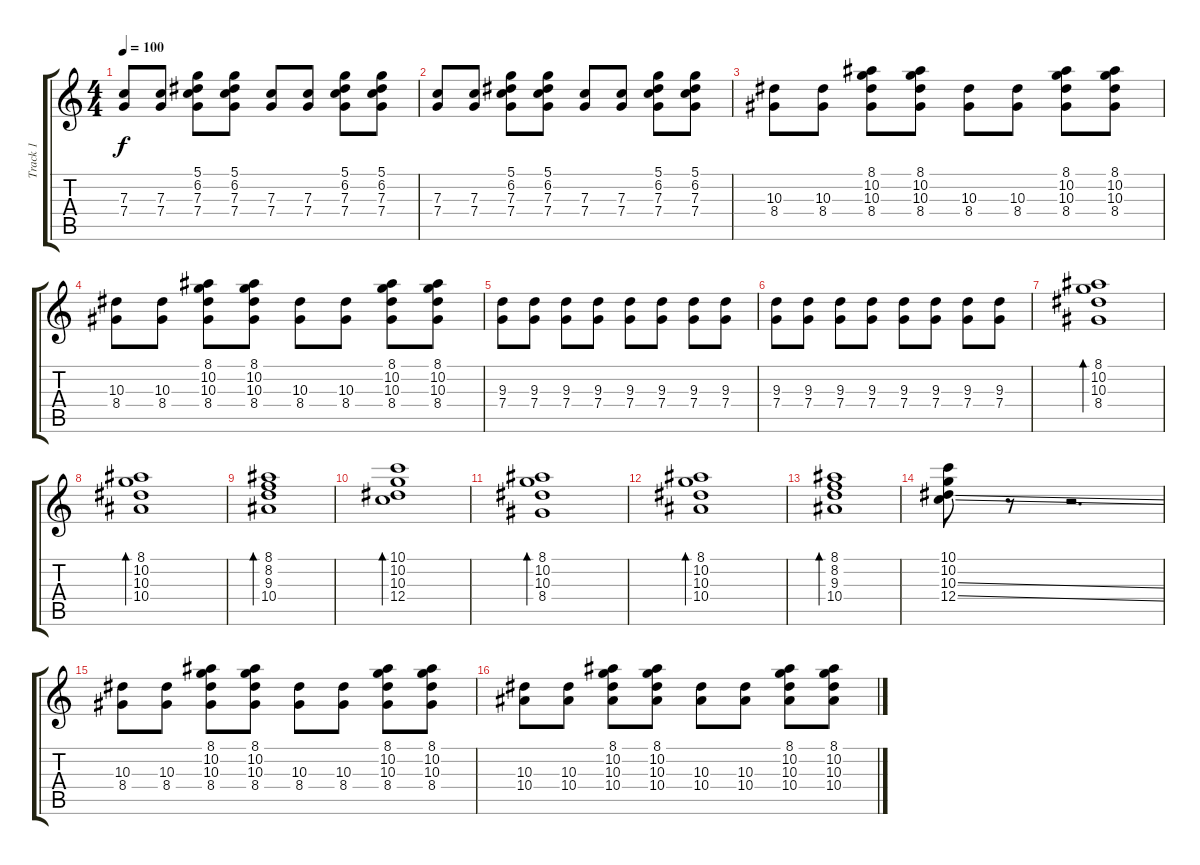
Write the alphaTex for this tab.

\track ("Track 1" "Track 1") {instrument electricguitarclean}
\staff {score tabs}
\tuning (D4 A3 F3 C3 G2 C2) {hide}
\ts (4 4)
\tempo 100
\clef g2
\ks c
(7.3 7.4).8{dy f} (7.3 7.4).8 (5.1 6.2 7.3 7.4).8 (5.1 6.2 7.3 7.4).8 (7.3 7.4).8 (7.3 7.4).8 (5.1 6.2 7.3 7.4).8 (5.1 6.2 7.3 7.4).8 |
(7.3 7.4).8 (7.3 7.4).8 (5.1 6.2 7.3 7.4).8 (5.1 6.2 7.3 7.4).8 (7.3 7.4).8 (7.3 7.4).8 (5.1 6.2 7.3 7.4).8 (5.1 6.2 7.3 7.4).8 |
(10.3 8.4).8 (10.3 8.4).8 (8.1 10.2 10.3 8.4).8 (8.1 10.2 10.3 8.4).8 (10.3 8.4).8 (10.3 8.4).8 (8.1 10.2 10.3 8.4).8 (8.1 10.2 10.3 8.4).8 |
(10.3 8.4).8 (10.3 8.4).8 (8.1 10.2 10.3 8.4).8 (8.1 10.2 10.3 8.4).8 (10.3 8.4).8 (10.3 8.4).8 (8.1 10.2 10.3 8.4).8 (8.1 10.2 10.3 8.4).8 |
(9.3 7.4).8 (9.3 7.4).8 (9.3 7.4).8 (9.3 7.4).8 (9.3 7.4).8 (9.3 7.4).8 (9.3 7.4).8 (9.3 7.4).8 |
(9.3 7.4).8 (9.3 7.4).8 (9.3 7.4).8 (9.3 7.4).8 (9.3 7.4).8 (9.3 7.4).8 (9.3 7.4).8 (9.3 7.4).8 |
(8.1 10.2 10.3 8.4).1{bd 240} |
(8.1 10.2 10.3 10.4).1{bd 240} |
(8.1 8.2 9.3 10.4).1{bd 240} |
(10.1 10.2 10.3 12.4).1{bd 240} |
(8.1 10.2 10.3 8.4).1{bd 240} |
(8.1 10.2 10.3 10.4).1{bd 240} |
(8.1 8.2 9.3 10.4).1{bd 240} |
(10.1 10.2 10.3{ss} 12.4{ss}).8 r.8 r.2{d} |
(10.3 8.4).8 (10.3 8.4).8 (8.1 10.2 10.3 8.4).8 (8.1 10.2 10.3 8.4).8 (10.3 8.4).8 (10.3 8.4).8 (8.1 10.2 10.3 8.4).8 (8.1 10.2 10.3 8.4).8 |
(10.3 10.4).8 (10.3 10.4).8 (8.1 10.2 10.3 10.4).8 (8.1 10.2 10.3 10.4).8 (10.3 10.4).8 (10.3 10.4).8 (8.1 10.2 10.3 10.4).8 (8.1 10.2 10.3 10.4).8
